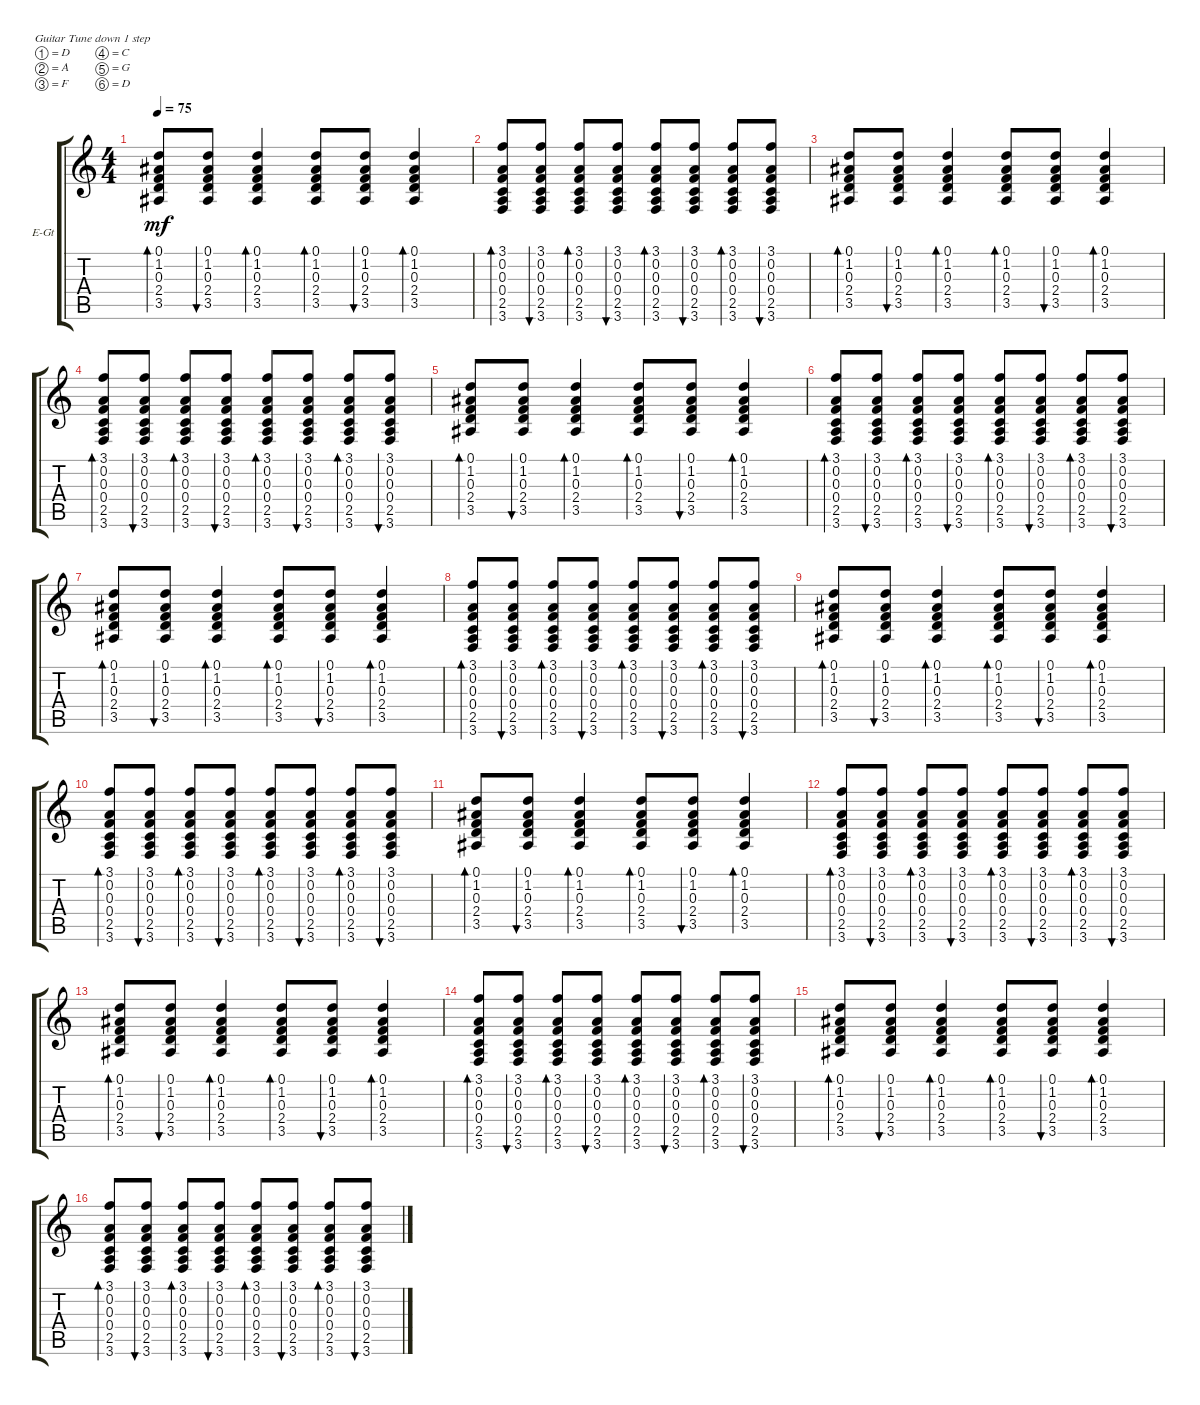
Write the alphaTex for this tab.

\defaultSystemsLayout 4
\bracketExtendMode groupsimilarinstruments
\firstSystemTrackNameOrientation horizontal
\otherSystemsTrackNameOrientation horizontal
\track ("Nick Catanese" "E-Gt") {instrument electricguitarclean}
\staff {score tabs}
\tuning (D4 A3 F3 C3 G2 D2)
\ts (4 4)
\tempo 75
\clef g2
\ks c
(3.5 2.4 0.3 1.2 0.1).8{bd 104 dy mf} (3.5 2.4 0.3 1.2 0.1).8{bu 110} (3.5 2.4 0.3 1.2 0.1).4{bd 133} (3.5 2.4 0.3 1.2 0.1).8{bd 104} (3.5 2.4 0.3 1.2 0.1).8{bu 110} (3.5 2.4 0.3 1.2 0.1).4{bd 133} |
(3.6 2.5 0.4 0.3 0.2 3.1).8{bd 119} (3.6 2.5 0.4 0.3 0.2 3.1).8{bu 119} (3.6 2.5 0.4 0.3 0.2 3.1).8{bd 119} (3.6 2.5 0.4 0.3 0.2 3.1).8{bu 119} (3.6 2.5 0.4 0.3 0.2 3.1).8{bd 119} (3.6 2.5 0.4 0.3 0.2 3.1).8{bu 119} (3.6 2.5 0.4 0.3 0.2 3.1).8{bd 119} (3.6 2.5 0.4 0.3 0.2 3.1).8{bu 119} |
(3.5 2.4 0.3 1.2 0.1).8{bd 104} (3.5 2.4 0.3 1.2 0.1).8{bu 110} (3.5 2.4 0.3 1.2 0.1).4{bd 133} (3.5 2.4 0.3 1.2 0.1).8{bd 104} (3.5 2.4 0.3 1.2 0.1).8{bu 110} (3.5 2.4 0.3 1.2 0.1).4{bd 133} |
(3.6 2.5 0.4 0.3 0.2 3.1).8{bd 119} (3.6 2.5 0.4 0.3 0.2 3.1).8{bu 119} (3.6 2.5 0.4 0.3 0.2 3.1).8{bd 119} (3.6 2.5 0.4 0.3 0.2 3.1).8{bu 119} (3.6 2.5 0.4 0.3 0.2 3.1).8{bd 119} (3.6 2.5 0.4 0.3 0.2 3.1).8{bu 119} (3.6 2.5 0.4 0.3 0.2 3.1).8{bd 119} (3.6 2.5 0.4 0.3 0.2 3.1).8{bu 119} |
(3.5 2.4 0.3 1.2 0.1).8{bd 104} (3.5 2.4 0.3 1.2 0.1).8{bu 110} (3.5 2.4 0.3 1.2 0.1).4{bd 133} (3.5 2.4 0.3 1.2 0.1).8{bd 104} (3.5 2.4 0.3 1.2 0.1).8{bu 110} (3.5 2.4 0.3 1.2 0.1).4{bd 133} |
(3.6 2.5 0.4 0.3 0.2 3.1).8{bd 119} (3.6 2.5 0.4 0.3 0.2 3.1).8{bu 119} (3.6 2.5 0.4 0.3 0.2 3.1).8{bd 119} (3.6 2.5 0.4 0.3 0.2 3.1).8{bu 119} (3.6 2.5 0.4 0.3 0.2 3.1).8{bd 119} (3.6 2.5 0.4 0.3 0.2 3.1).8{bu 119} (3.6 2.5 0.4 0.3 0.2 3.1).8{bd 119} (3.6 2.5 0.4 0.3 0.2 3.1).8{bu 119} |
(3.5 2.4 0.3 1.2 0.1).8{bd 104} (3.5 2.4 0.3 1.2 0.1).8{bu 110} (3.5 2.4 0.3 1.2 0.1).4{bd 133} (3.5 2.4 0.3 1.2 0.1).8{bd 104} (3.5 2.4 0.3 1.2 0.1).8{bu 110} (3.5 2.4 0.3 1.2 0.1).4{bd 133} |
(3.6 2.5 0.4 0.3 0.2 3.1).8{bd 119} (3.6 2.5 0.4 0.3 0.2 3.1).8{bu 119} (3.6 2.5 0.4 0.3 0.2 3.1).8{bd 119} (3.6 2.5 0.4 0.3 0.2 3.1).8{bu 119} (3.6 2.5 0.4 0.3 0.2 3.1).8{bd 119} (3.6 2.5 0.4 0.3 0.2 3.1).8{bu 119} (3.6 2.5 0.4 0.3 0.2 3.1).8{bd 119} (3.6 2.5 0.4 0.3 0.2 3.1).8{bu 119} |
(3.5 2.4 0.3 1.2 0.1).8{bd 104} (3.5 2.4 0.3 1.2 0.1).8{bu 110} (3.5 2.4 0.3 1.2 0.1).4{bd 133} (3.5 2.4 0.3 1.2 0.1).8{bd 104} (3.5 2.4 0.3 1.2 0.1).8{bu 110} (3.5 2.4 0.3 1.2 0.1).4{bd 133} |
(3.6 2.5 0.4 0.3 0.2 3.1).8{bd 119} (3.6 2.5 0.4 0.3 0.2 3.1).8{bu 119} (3.6 2.5 0.4 0.3 0.2 3.1).8{bd 119} (3.6 2.5 0.4 0.3 0.2 3.1).8{bu 119} (3.6 2.5 0.4 0.3 0.2 3.1).8{bd 119} (3.6 2.5 0.4 0.3 0.2 3.1).8{bu 119} (3.6 2.5 0.4 0.3 0.2 3.1).8{bd 119} (3.6 2.5 0.4 0.3 0.2 3.1).8{bu 119} |
(3.5 2.4 0.3 1.2 0.1).8{bd 104} (3.5 2.4 0.3 1.2 0.1).8{bu 110} (3.5 2.4 0.3 1.2 0.1).4{bd 133} (3.5 2.4 0.3 1.2 0.1).8{bd 104} (3.5 2.4 0.3 1.2 0.1).8{bu 110} (3.5 2.4 0.3 1.2 0.1).4{bd 133} |
(3.6 2.5 0.4 0.3 0.2 3.1).8{bd 119} (3.6 2.5 0.4 0.3 0.2 3.1).8{bu 119} (3.6 2.5 0.4 0.3 0.2 3.1).8{bd 119} (3.6 2.5 0.4 0.3 0.2 3.1).8{bu 119} (3.6 2.5 0.4 0.3 0.2 3.1).8{bd 119} (3.6 2.5 0.4 0.3 0.2 3.1).8{bu 119} (3.6 2.5 0.4 0.3 0.2 3.1).8{bd 119} (3.6 2.5 0.4 0.3 0.2 3.1).8{bu 119} |
(3.5 2.4 0.3 1.2 0.1).8{bd 104} (3.5 2.4 0.3 1.2 0.1).8{bu 110} (3.5 2.4 0.3 1.2 0.1).4{bd 133} (3.5 2.4 0.3 1.2 0.1).8{bd 104} (3.5 2.4 0.3 1.2 0.1).8{bu 110} (3.5 2.4 0.3 1.2 0.1).4{bd 133} |
(3.6 2.5 0.4 0.3 0.2 3.1).8{bd 119} (3.6 2.5 0.4 0.3 0.2 3.1).8{bu 119} (3.6 2.5 0.4 0.3 0.2 3.1).8{bd 119} (3.6 2.5 0.4 0.3 0.2 3.1).8{bu 119} (3.6 2.5 0.4 0.3 0.2 3.1).8{bd 119} (3.6 2.5 0.4 0.3 0.2 3.1).8{bu 119} (3.6 2.5 0.4 0.3 0.2 3.1).8{bd 119} (3.6 2.5 0.4 0.3 0.2 3.1).8{bu 119} |
(3.5 2.4 0.3 1.2 0.1).8{bd 104} (3.5 2.4 0.3 1.2 0.1).8{bu 110} (3.5 2.4 0.3 1.2 0.1).4{bd 133} (3.5 2.4 0.3 1.2 0.1).8{bd 104} (3.5 2.4 0.3 1.2 0.1).8{bu 110} (3.5 2.4 0.3 1.2 0.1).4{bd 133} |
(3.6 2.5 0.4 0.3 0.2 3.1).8{bd 119} (3.6 2.5 0.4 0.3 0.2 3.1).8{bu 119} (3.6 2.5 0.4 0.3 0.2 3.1).8{bd 119} (3.6 2.5 0.4 0.3 0.2 3.1).8{bu 119} (3.6 2.5 0.4 0.3 0.2 3.1).8{bd 119} (3.6 2.5 0.4 0.3 0.2 3.1).8{bu 119} (3.6 2.5 0.4 0.3 0.2 3.1).8{bd 119} (3.6 2.5 0.4 0.3 0.2 3.1).8{bu 119}
